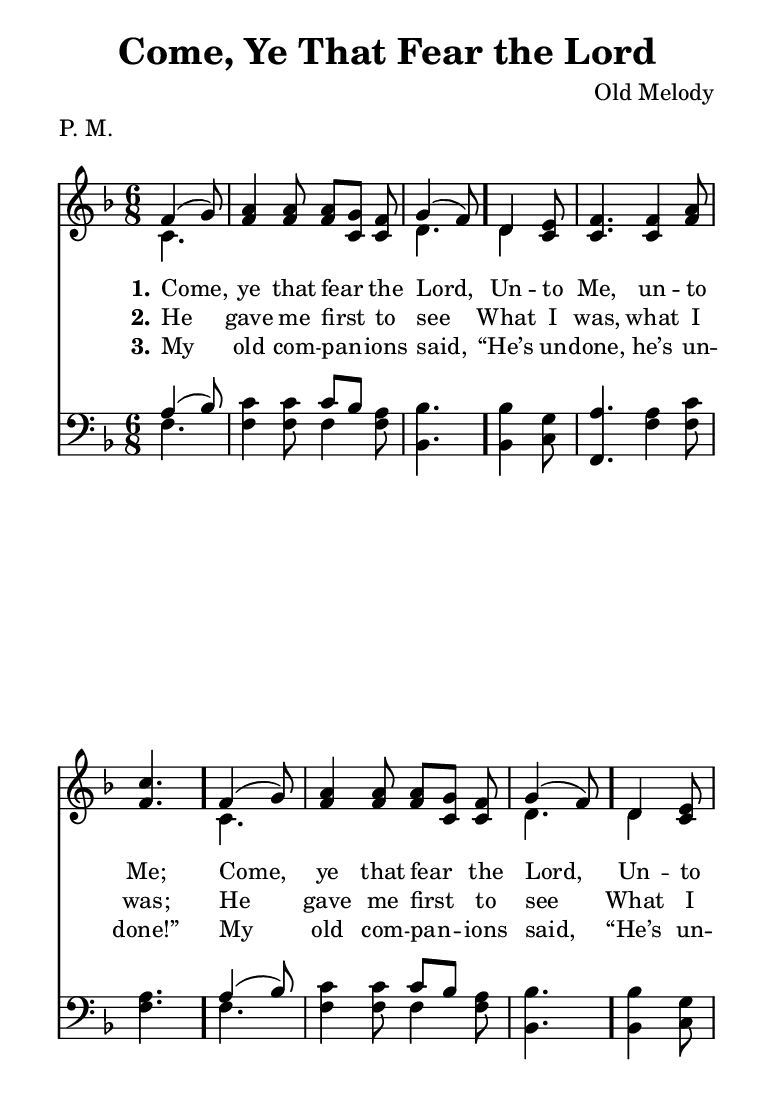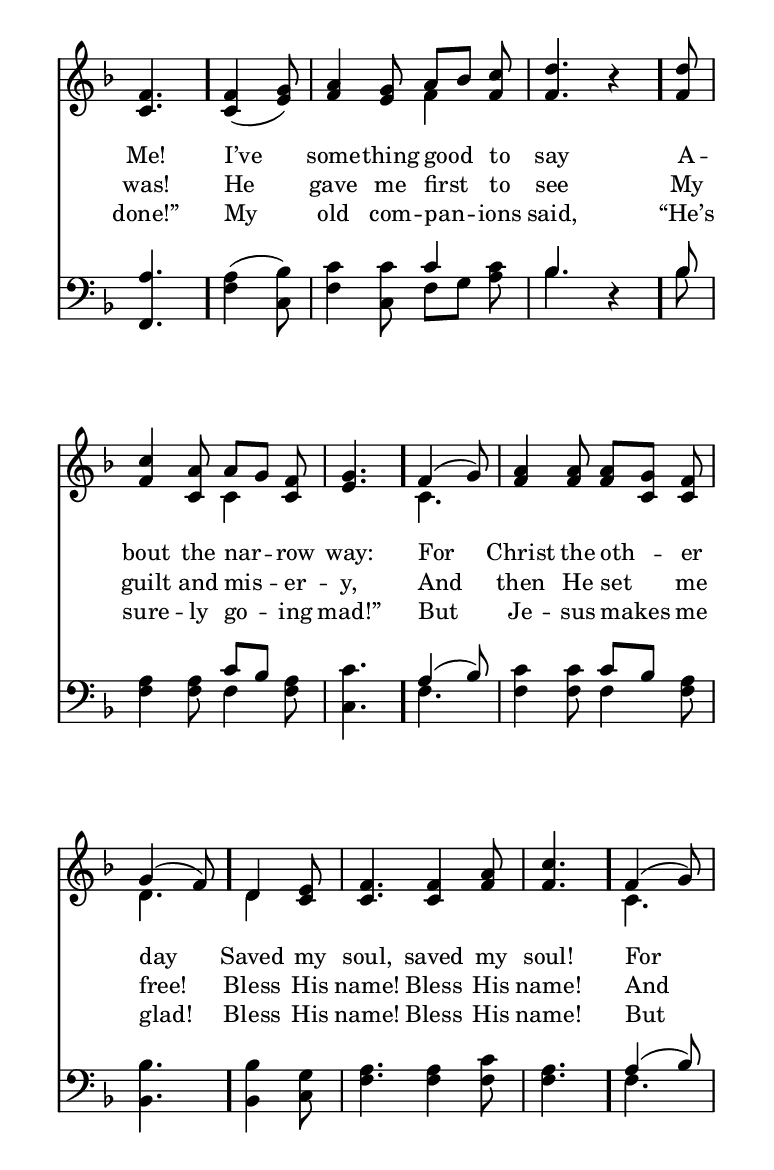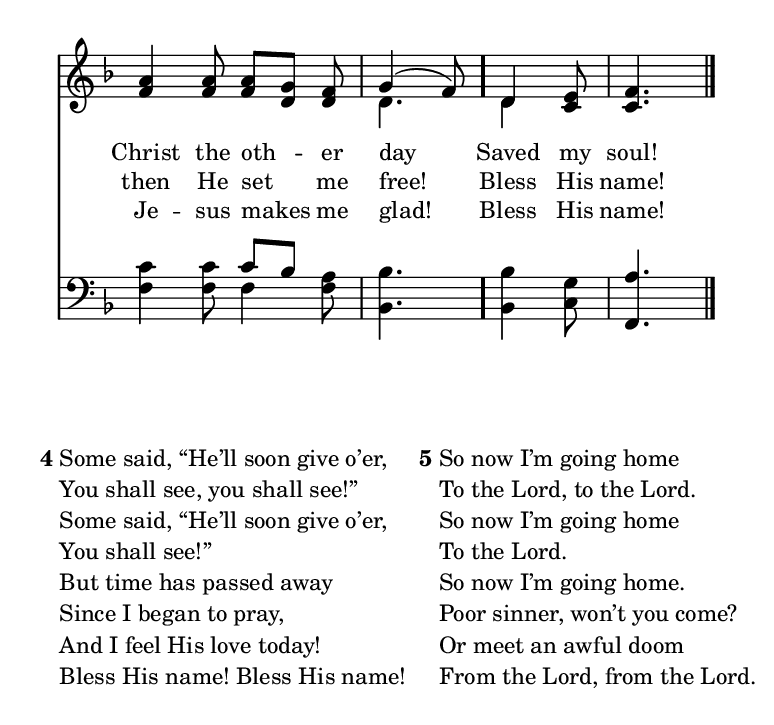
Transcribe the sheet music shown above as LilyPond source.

\include "common/global.ily"
\paper {
  \include "common/paper.ily"
}

\header{
  %gospel
  hymnnumber = "78"
  title = "Come, Ye That Fear the Lord"
  tunename = "Lorneville"
  meter = "P. M."
  poet = ""
  composer = "Old Melody"
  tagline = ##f
}

% for fermata in MIDI
ta = { \tempo 4=100 }
tb = { \tempo 4=50  }

patternAA = { c4( c8) | c4 c8 c8[ c8] c8 | c4( c8) }
patternAB = { c4.     | c4 c8 c8[ c8] c8 | c4.     }
patternAC = { c4( c8) | c4 c8 c8[ c8] c8 | c4.     }
patternAD = { c4.     | c4 c8 c4      c8 | c4.     }

patternBA = { c4 c8 c4. }

patternCA = { \patternBA }

patternDA = { c4( c8) | c4 c8 c8[ c8] c8 | c4. c4 }
patternDB = { c4( c8) | c4 c8 c4      c8 | c4. c4 }

patternEA = { c8 | c4 c8 c8[ c8] c8 | c4. }
patternEB = { c8 | c4 c8 c4      c8 | c4. }

global = {
  \include "common/overrides.ily"
  \override Staff.TimeSignature.style = #'numbered
  \time 6/8
  \override Score.MetronomeMark.transparent = ##t % hide all fermata changes too
  \ta
  \key f \major
  \partial 4.
  \autoBeamOff
}

notesSoprano = {
\global
\relative c' {

  \changePitch \patternAA { f g | a a a g f | g f }
  \changePitch \patternBA { d e | f f a | c }
  \changePitch \patternAA { f, g a a a g f | g f }
  \changePitch \patternCA { d e f }

  \changePitch \patternDA { f g | a g a bes c | d r }
  \changePitch \patternEA { d | c a a g f | g }
  \changePitch \patternAA { f g | a a a g f | g f }
  \changePitch \patternCA { d e f }
  \changePitch \patternCA { f a | c }

  \changePitch \patternAA { f, g | a a a g f | g f }
  \changePitch \patternCA { d e | f }

  \bar "|."

}
}

notesAlto = {
\global
\relative e' {

  \changePitch \patternAB { c | f f f c c | d }
  \changePitch \patternBA { d c | c c f | f }
  \changePitch \patternAB { c | f f f c c | d }
  \changePitch \patternCA { d c | c }

  \changePitch \patternDB { c e | f e f f | f r }
  \changePitch \patternEB { f | f c c c | e }
  \changePitch \patternAB { c | f f f c c | d }
  \changePitch \patternCA { d c c }
  \changePitch \patternCA { c f | f }

  \changePitch \patternAB { c | f f f d d | d }
  \changePitch \patternCA { d c | c }

}
}

notesTenor = {
\global
\relative a {

  \changePitch \patternAC { a bes | c c c bes a | bes }
  \changePitch \patternBA { bes g | a a c | a }
  \changePitch \patternAC { a bes | c c c bes a | bes }
  \changePitch \patternCA { bes g | a }

  \changePitch \patternDB { a bes | c c c c | bes r }
  \changePitch \patternEA { bes | a a c bes a | c }
  \changePitch \patternAC { a bes | c c c bes a | bes }
  \changePitch \patternCA { bes g | a}
  \changePitch \patternCA { a c | a }

  \changePitch \patternAC { a bes | c c c bes a | bes }
  \changePitch \patternCA { bes g | a }

}
}

notesBass = {
\global
\relative f {

  \changePitch \patternAD { f | f f f f | bes, }
  \changePitch \patternBA { bes c | f, f' f | f }
  \changePitch \patternAD { f | f f f f | bes, }
  \changePitch \patternCA { bes c | f, }

  \changePitch \patternDA { f' c | f c f g a | bes r }
  \changePitch \patternEB { bes | f f f f | c }
  \changePitch \patternAD { f | f f f f | bes, }
  \changePitch \patternCA { bes c | f }
  \changePitch \patternCA { f f | f }

  \changePitch \patternAD { f | f f f f | bes, }
  \changePitch \patternCA { bes c | f, }

}
}

wordsA = \lyricmode {
\set stanza = "1."

Come, ye that fear the Lord, \bar "."
Un -- to Me, un -- to Me; \bar "."
Come, ye that fear the Lord, \bar "."
Un -- to Me! \bar "."
I’ve some -- thing good to say \bar "."
A -- bout the nar -- row way: \bar "."
For Christ the oth -- er day \bar "."
Saved my soul, saved my soul! \bar "."
%{HIDE>%} For Christ the oth -- er day \bar "." %{<HIDE%}
%{HIDE>%} Saved my soul! \bar "." %{<HIDE%}

}

wordsB = \lyricmode {
\set stanza = "2."

He gave me first to see
What I was, what I was;
He gave me first to see
What I was!
He gave me first to see
My guilt and mis -- er -- y,
And then He set me free!
Bless His name! Bless His name!
%{HIDE>%} And then He set me free! %{<HIDE%}
%{HIDE>%} Bless His name! %{<HIDE%}

}

wordsC = \lyricmode {
\set stanza = "3."

My old com -- pan -- ions said,
“He’s un -- done, he’s un -- done!”
My old com -- pan -- ions said,
“He’s un -- done!”
My old com -- pan -- ions said,
“He’s sure -- ly go -- ing mad!”
But Je -- sus makes me glad!
Bless His name! Bless His name!
%{HIDE>%} But Je -- sus makes me glad! %{<HIDE%}
%{HIDE>%} Bless His name! %{<HIDE%}

}

wordsD = \markuplist {

\line { Some said, “He’ll soon give o’er, }
\line { You shall see, you shall see!” }
\line { Some said, “He’ll soon give o’er, }
\line { You shall see!” }
\line { But time has passed away }
\line { Since I began to pray, }
\line { And I feel His love today! }
\line { Bless His name! Bless His name! }

}

wordsE = \markuplist {

\line { So now I’m going home }
\line { To the Lord, to the Lord. }
\line { So now I’m going home }
\line { To the Lord. }
\line { So now I’m going home. }
\line { Poor sinner, won’t you come? }
\line { Or meet an awful doom }
\line { From the Lord, from the Lord. }

}

\score {
  \context ChoirStaff <<
    \context Staff = upper <<
      \set Staff.autoBeaming = ##f
      \set ChoirStaff.systemStartDelimiter = #'SystemStartBar
      \set ChoirStaff.printPartCombineTexts = ##f
      \partcombine #'(2 . 9) \notesSoprano \notesAlto
      \context NullVoice = sopranos { \voiceOne << \notesSoprano >> }
      \context NullVoice = altos { \voiceTwo << \notesAlto >> }
      \context Lyrics = one   \lyricsto sopranos \wordsA
      \context Lyrics = two   \lyricsto sopranos \wordsB
      \context Lyrics = three \lyricsto sopranos \wordsC
    >>
    \context Staff = men <<
      \set Staff.autoBeaming = ##f
      \clef bass
      \set ChoirStaff.printPartCombineTexts = ##f
      \partcombine #'(2 . 9) \notesTenor \notesBass
      \context NullVoice = tenors { \voiceOne << \notesTenor >> }
      \context NullVoice = basses { \voiceTwo << \notesBass >> }
    >>
  >>
  \layout {
    \include "common/layout.ily"
  }
  \midi{
    \include "common/midi.ily"
  }
}

\noPageBreak

\markup { \fill-line { %\column {
  \hspace #0.1
  \line{ \bold 4 \column { \wordsD } } %\combine \null \vspace #0.4
  \hspace #0.1
  \line{ \bold 5 \column { \wordsE } } %\combine \null \vspace #0.4
  \hspace #0.1
} } %}

\version "2.19.49"  % necessary for upgrading to future LilyPond versions.

% vi:set et ts=2 sw=2 ai nocindent syntax=lilypond:
